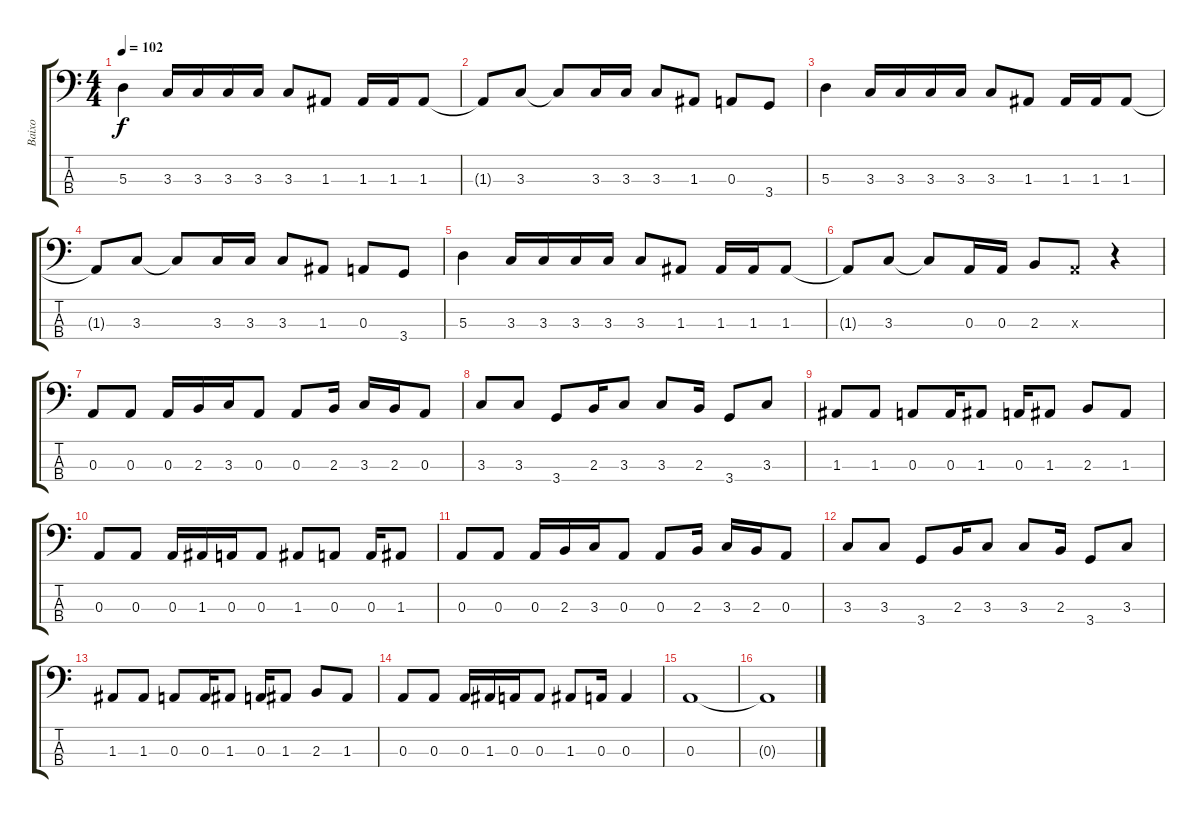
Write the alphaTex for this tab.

\track ("Baixo" "Baixo") {instrument electricbasspick}
\staff {score tabs}
\tuning (G2 D2 A1 E1) {hide}
\ts (4 4)
\tempo 102
\clef f4
\ks c
5.3.4{dy f} 3.3.16 3.3.16 3.3.16 3.3.16 3.3.8 1.3.8 1.3.16 1.3.16 1.3.8 |
1.3{t}.8 3.3.8 3.3{t}.8 3.3.16 3.3.16 3.3.8 1.3.8 0.3.8 3.4.8 |
5.3.4 3.3.16 3.3.16 3.3.16 3.3.16 3.3.8 1.3.8 1.3.16 1.3.16 1.3.8 |
1.3{t}.8 3.3.8 3.3{t}.8 3.3.16 3.3.16 3.3.8 1.3.8 0.3.8 3.4.8 |
5.3.4 3.3.16 3.3.16 3.3.16 3.3.16 3.3.8 1.3.8 1.3.16 1.3.16 1.3.8 |
1.3{t}.8 3.3.8 3.3{t}.8 0.3.16 0.3.16 2.3.8 0.3{x}.8 r.4 |
0.3.8 0.3.8 0.3.16 2.3.16 3.3.16 0.3.8 0.3.8 2.3.16 3.3.16 2.3.16 0.3.8 |
3.3.8 3.3.8 3.4.8 2.3.16 3.3.8 3.3.8 2.3.16 3.4.8 3.3.8 |
1.3.8 1.3.8 0.3.8 0.3.16 1.3.8 0.3.16 1.3.8 2.3.8 1.3.8 |
0.3.8 0.3.8 0.3.16 1.3.16 0.3.16 0.3.8 1.3.8 0.3.8 0.3.16 1.3.8 |
0.3.8 0.3.8 0.3.16 2.3.16 3.3.16 0.3.8 0.3.8 2.3.16 3.3.16 2.3.16 0.3.8 |
3.3.8 3.3.8 3.4.8 2.3.16 3.3.8 3.3.8 2.3.16 3.4.8 3.3.8 |
1.3.8 1.3.8 0.3.8 0.3.16 1.3.8 0.3.16 1.3.8 2.3.8 1.3.8 |
0.3.8 0.3.8 0.3.16 1.3.16 0.3.16 0.3.8 1.3.8 0.3.16 0.3.4 |
0.3.1 |
0.3{t}.1
